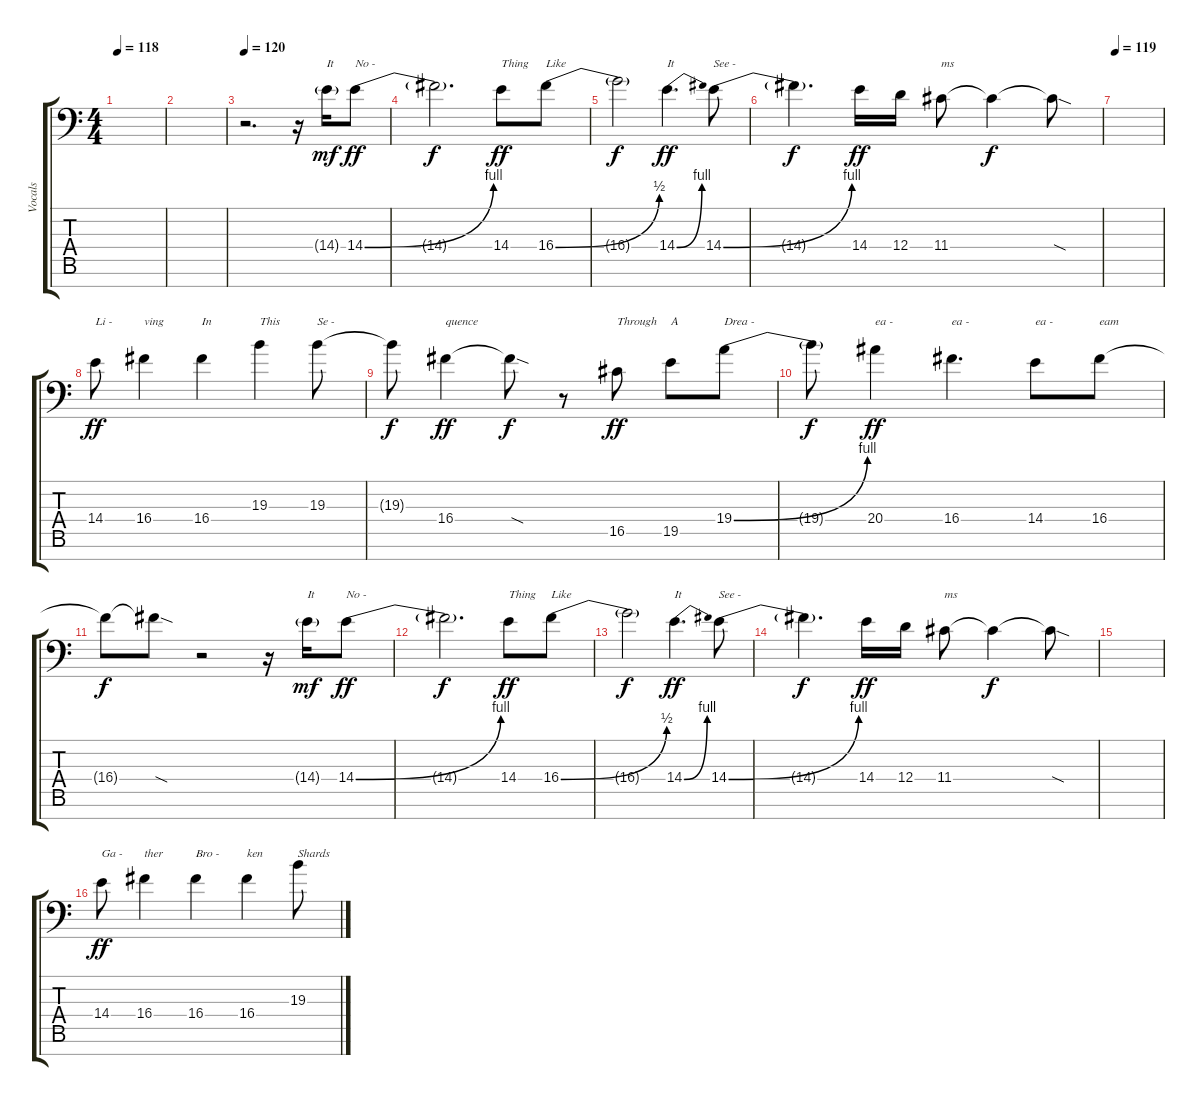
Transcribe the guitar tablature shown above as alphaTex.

\track ("Vocals" "Vocals") {instrument bassoon}
\staff {score tabs}
\tuning (D4 A3 E3 D3 A2 E2 A1) {hide}
\ts (4 4)
\tempo 118
\clef f4
\ks c
|
|
\section ("" "")
\tempo 120
r.2{d} r.16 14.4{g}.16{txt "It" dy mf} 14.4{be (bend 0 0 60 4)}.8{txt "No - " dy ff} |
14.4{t}.2{d dy f} 14.4.8{txt "Thing" dy ff} 16.4{be (bend 0 0 60 2)}.8{txt "Like"} |
16.4{t}.2{dy f} 14.4{be (bend 0 0 60 4)}.4{d txt "It" dy ff} 14.4{be (bend 0 0 60 4)}.8{txt "See - "} |
14.4{t}.4{d dy f} 14.4.16{dy ff} 12.4.16 11.4.8{txt "ms"} 11.4{t}.4{dy f} 11.4{sod t}.8 |
\tempo 119
|
14.4.8{txt "Li - " dy ff} 16.4.4{txt "ving"} 16.4.4{txt "In"} 19.3.4{txt "This"} 19.3.8{txt "Se - "} |
19.3{t}.8{dy f} 16.4.4{txt "quence" dy ff} 16.4{sod t}.8{dy f} r.8 16.5.8{txt "Through" dy ff} 19.5.8{txt "A"} 19.4{be (bend 0 0 60 4)}.8{txt "Drea - "} |
19.4{t}.8{dy f} 20.4.4{txt "ea -" dy ff} 16.4.4{d txt "ea -"} 14.4.8{txt "ea - "} 16.4.8{txt "eam"} |
16.4{t}.8{dy f} 16.4{sod t}.8 r.2 r.16 14.4{g}.16{txt "It" dy mf} 14.4{be (bend 0 0 60 4)}.8{txt "No - " dy ff} |
14.4{t}.2{d dy f} 14.4.8{txt "Thing" dy ff} 16.4{be (bend 0 0 60 2)}.8{txt "Like"} |
16.4{t}.2{dy f} 14.4{be (bend 0 0 60 4)}.4{d txt "It" dy ff} 14.4{be (bend 0 0 60 4)}.8{txt "See - "} |
14.4{t}.4{d dy f} 14.4.16{dy ff} 12.4.16 11.4.8{txt "ms"} 11.4{t}.4{dy f} 11.4{sod t}.8 |
|
14.4.8{txt "Ga - " dy ff} 16.4.4{txt "ther"} 16.4.4{txt "Bro -"} 16.4.4{txt "ken"} 19.3.8{txt "Shards"}
